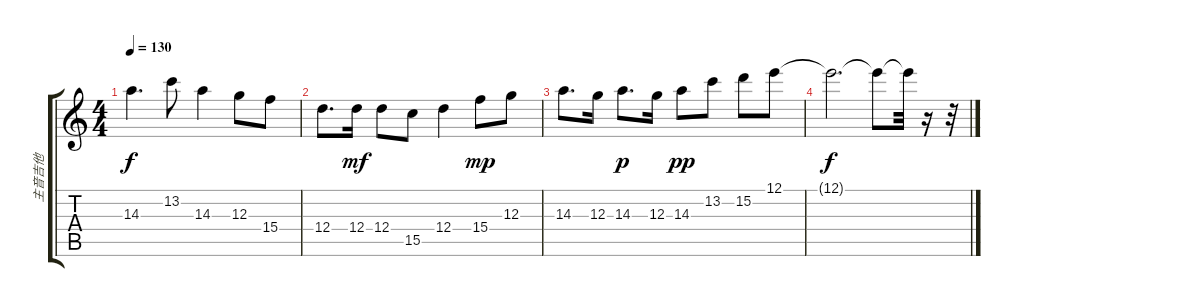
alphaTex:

\track ("主音吉他" "主音吉他") {instrument overdrivenguitar}
\staff {score tabs}
\tuning (E4 B3 G3 D3 A2 E2) {hide}
\ts (4 4)
\tempo 130
\clef g2
\ks c
14.3.4{d dy f} 13.2.8 14.3.4 12.3.8 15.4.8 |
12.4.8{d} 12.4.16{dy mf} 12.4.8 15.5.8 12.4.4 15.4.8{dy mp} 12.3.8 |
14.3.8{d} 12.3.16 14.3.8{d dy p} 12.3.16 14.3.8{dy pp} 13.2.8 15.2.8 12.1.8 |
12.1{t}.2{d dy f} 12.1{t}.8 12.1{t}.32 r.16 r.32
